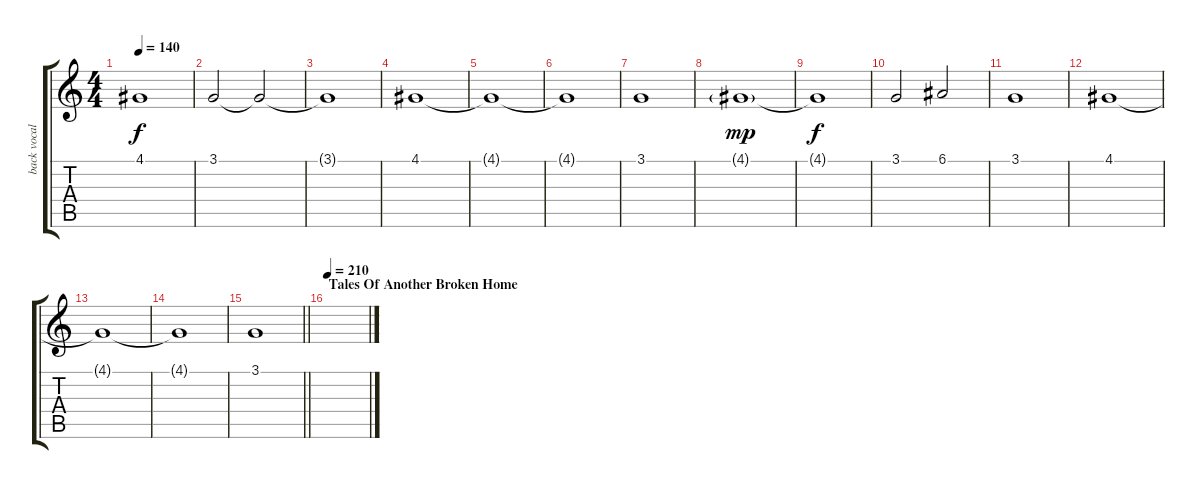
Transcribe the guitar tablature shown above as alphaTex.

\track ("back vocals" "back vocal") {instrument pad4choir}
\staff {score tabs}
\tuning (E4 B3 G3 D3 A2 E2) {hide}
\ts (4 4)
\tempo 140
\clef g2
\ks c
4.1{t}.1{dy f} |
3.1.2 3.1{t}.2 |
3.1{t}.1 |
4.1.1 |
4.1{t}.1 |
4.1{t}.1 |
3.1.1 |
4.1{g}.1{dy mp volume 11} |
4.1{t}.1{dy f} |
3.1.2 6.1.2 |
3.1.1 |
4.1.1 |
4.1{t}.1 |
4.1{t}.1 |
\barLineRight lightlight
3.1.1 |
\section ("" "Tales Of Another Broken Home")
\tempo 210
